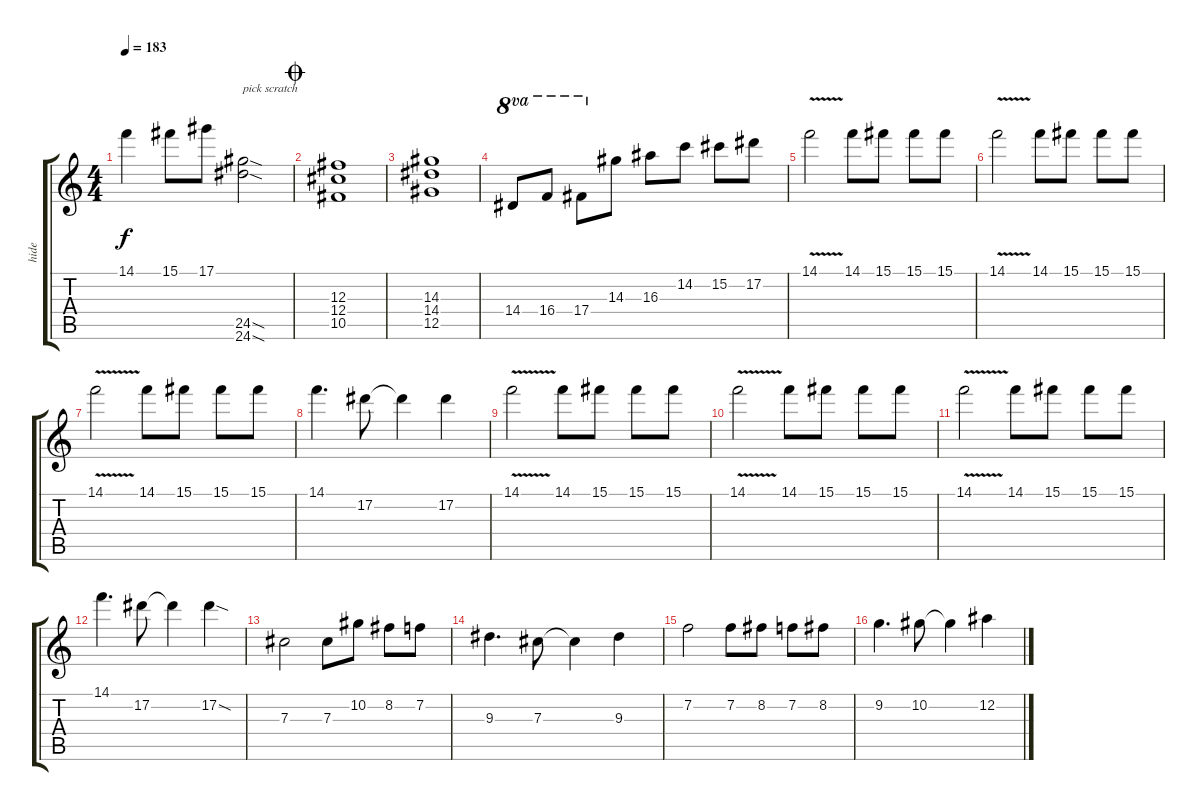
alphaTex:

\track ("hide" "hide") {instrument distortionguitar}
\staff {score tabs}
\tuning (Eb4 Bb3 Gb3 Db3 Ab2 Eb2) {hide}
\ts (4 4)
\tempo 183
\clef g2
\ks c
14.1.4{dy f} 15.1.8 17.1.8 (24.5{sod} 24.6{sod}).2{txt "pick scratch"} |
\jump coda
(12.3 12.4 10.5).1 |
(14.3 14.4 12.5).1 |
14.4.8{ot 8va} 16.4.8{ot 8va} 17.4.8{ot 8va} 14.3.8 16.3.8 14.2.8 15.2.8 17.2.8 |
14.1{v}.2 14.1.8 15.1.8 15.1.8 15.1.8 |
14.1{v}.2 14.1.8 15.1.8 15.1.8 15.1.8 |
14.1{v}.2 14.1.8 15.1.8 15.1.8 15.1.8 |
14.1.4{d} 17.2.8 17.2{t}.4 17.2.4 |
14.1{v}.2 14.1.8 15.1.8 15.1.8 15.1.8 |
14.1{v}.2 14.1.8 15.1.8 15.1.8 15.1.8 |
14.1{v}.2 14.1.8 15.1.8 15.1.8 15.1.8 |
14.1.4{d} 17.2.8 17.2{t}.4 17.2{sod}.4 |
7.3.2 7.3.8 10.2.8 8.2.8 7.2.8 |
9.3.4{d} 7.3.8 7.3{t}.4 9.3.4 |
7.2.2 7.2.8 8.2.8 7.2.8 8.2.8 |
9.2.4{d} 10.2.8 10.2{t}.4 12.2.4
